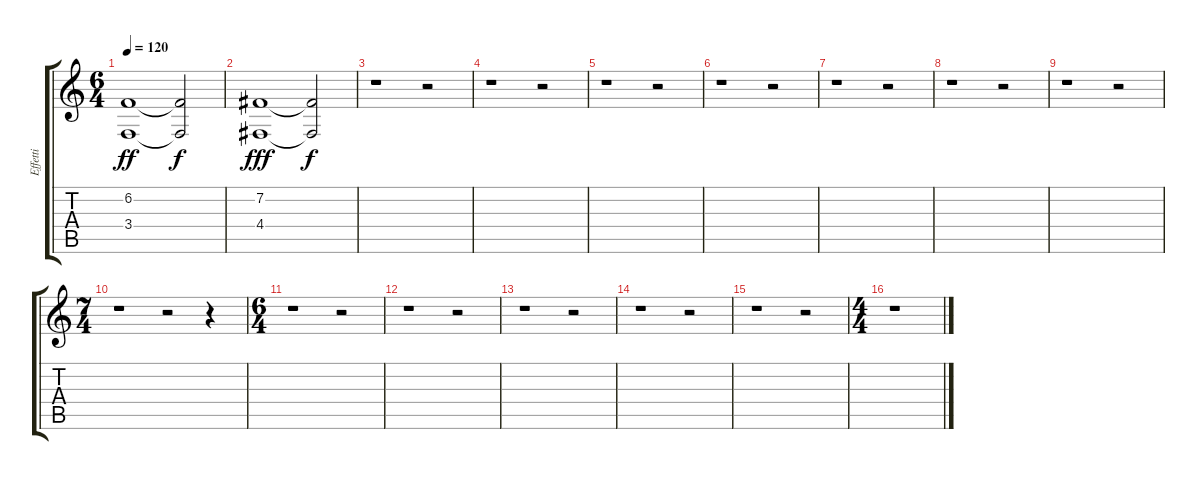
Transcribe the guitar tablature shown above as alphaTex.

\track ("Effetti" "Effetti") {instrument fx2soundtrack}
\staff {score tabs}
\tuning (E4 B3 G3 D3 A2 E2) {hide}
\ts (6 4)
\tempo 120
\clef g2
\ks c
(6.2 3.4).1{dy ff} (6.2{t} 3.4{t}).2{dy f} |
(7.2 4.4).1{dy fff} (7.2{t} 4.4{t}).2{dy f} |
r.1 r.2 |
r.1 r.2 |
r.1 r.2 |
r.1 r.2 |
r.1 r.2 |
r.1 r.2 |
r.1 r.2 |
\ts (7 4)
r.1 r.2 r.4 |
\ts (6 4)
r.1 r.2 |
r.1 r.2 |
r.1 r.2 |
r.1 r.2 |
r.1 r.2 |
\ts (4 4)
r.1
